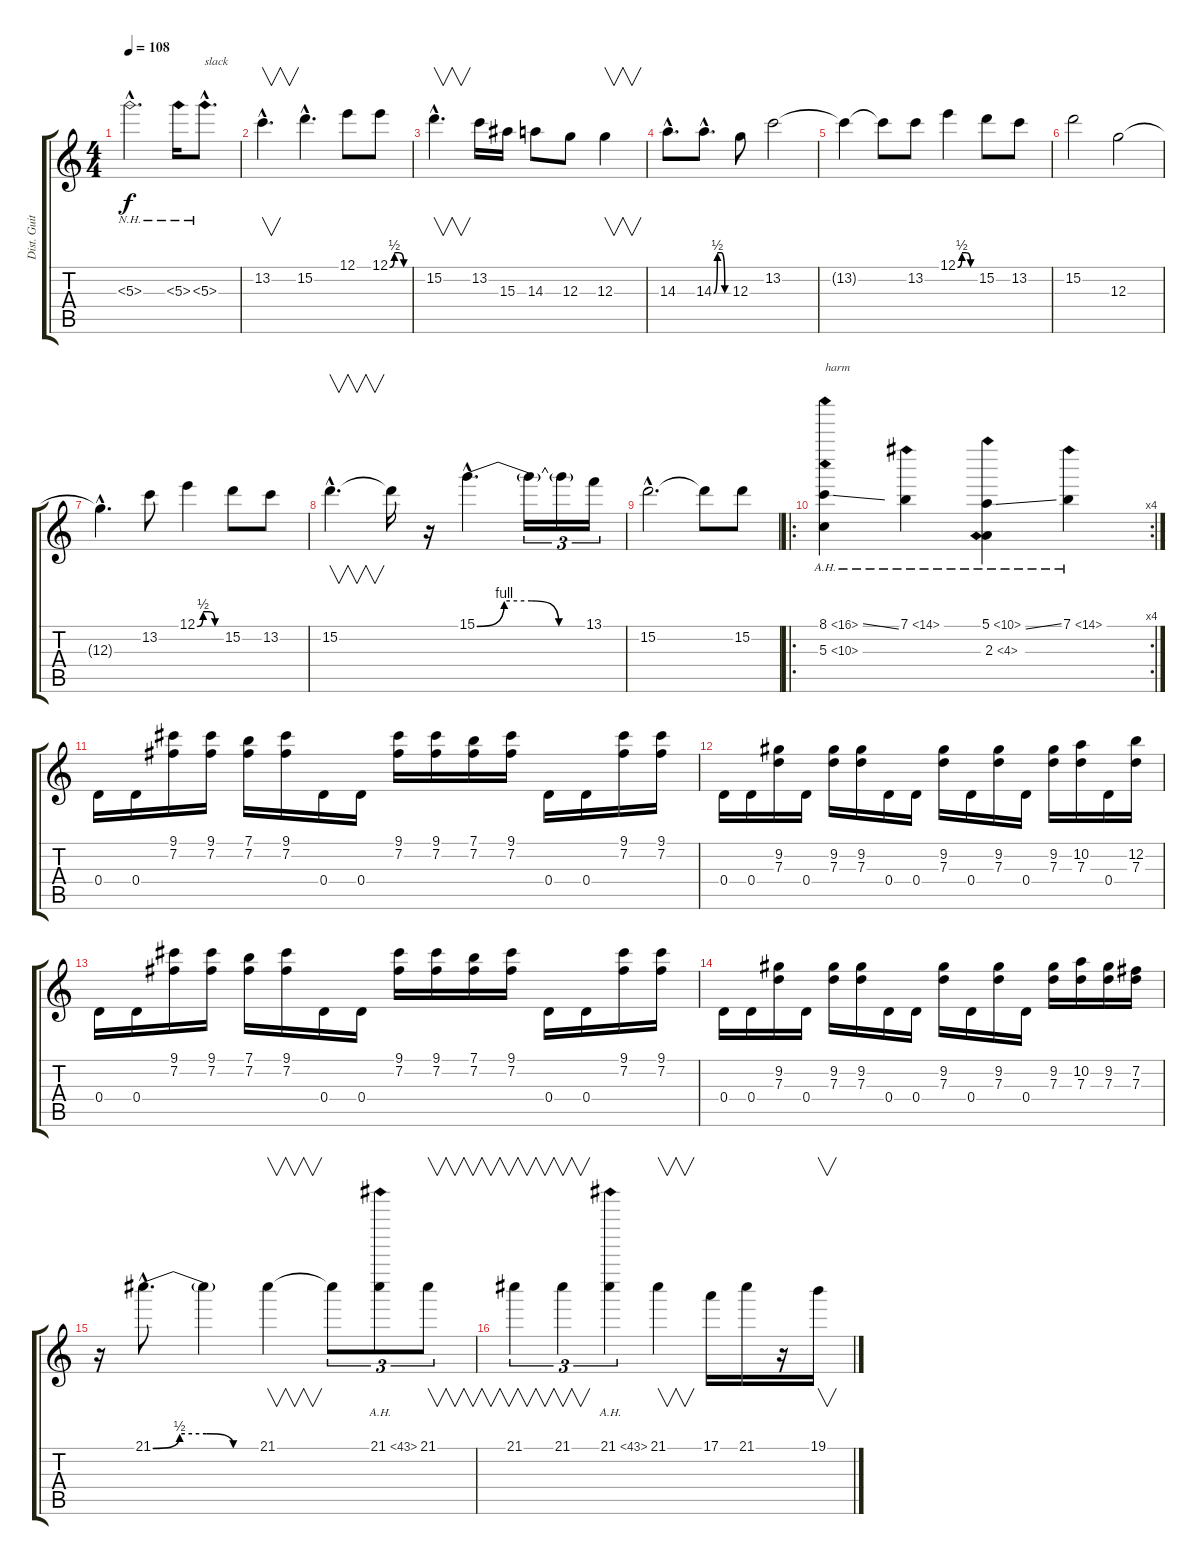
\track ("Dist. Guitar" "Dist. Guit") {instrument distortionguitar}
\staff {score tabs}
\tuning (E4 B3 G3 D3 A2 D2) {hide}
\ts (4 4)
\tempo 108
\clef g2
\ks c
5.3{nh hac}.2{d dy f} 5.3{nh}.16 5.3{nh hac}.8{d txt "slack"} |
13.2{hac}.4{v d} 15.2{hac}.4{d} 12.1.8 12.1{be (custom 0 0 15 2 30 2 45 0 60 0)}.8 |
15.2{hac}.4{v d} 13.2.16 15.3.16 14.3.8 12.3.8 12.3.4{v} |
14.3{hac}.8{d} 14.3{be (custom 0 0 15 2 30 2 45 0 60 0) hac}.8{d} 12.3.8 13.2.2 |
13.2{t}.4 13.2{t}.8 13.2.8 12.1{be (custom 0 0 15 2 30 2 45 0 60 0)}.4 15.2.8 13.2.8 |
15.2.2 12.3.2 |
12.3{hac t}.4{d} 13.2.8 12.1{be (custom 0 0 15 2 30 2 45 0 60 0)}.4 15.2.8 13.2.8 |
15.2{hac}.4{v d} 15.2{t}.16 r.16 15.1{be (custom 0 0 15 4 30 4 45 0 60 0) hac}.4{d} 15.1{t}.16{tu (3 2)} 15.1{t}.16{tu (3 2)} 13.1.16{tu (3 2)} |
15.2{hac}.2{d} 15.2{t}.8 15.2.8 |
\ro
\rc 4
(8.1{ah 8 ss} 5.3{ah 5}).4{txt "harm"} 7.1{ah 7}.4 (5.1{ah 5 ss} 2.3{ah 2}).4 7.1{ah 7}.4 |
0.4.16 0.4.16 (9.1 7.2).16 (9.1 7.2).16 (7.1 7.2).16 (9.1 7.2).16 0.4.16 0.4.16 (9.1 7.2).16 (9.1 7.2).16 (7.1 7.2).16 (9.1 7.2).16 0.4.16 0.4.16 (9.1 7.2).16 (9.1 7.2).16 |
0.4.16 0.4.16 (9.2 7.3).16 0.4.16 (9.2 7.3).16 (9.2 7.3).16 0.4.16 0.4.16 (9.2 7.3).16 0.4.16 (9.2 7.3).16 0.4.16 (9.2 7.3).16 (10.2 7.3).16 0.4.16 (12.2 7.3).16 |
0.4.16 0.4.16 (9.1 7.2).16 (9.1 7.2).16 (7.1 7.2).16 (9.1 7.2).16 0.4.16 0.4.16 (9.1 7.2).16 (9.1 7.2).16 (7.1 7.2).16 (9.1 7.2).16 0.4.16 0.4.16 (9.1 7.2).16 (9.1 7.2).16 |
0.4.16 0.4.16 (9.2 7.3).16 0.4.16 (9.2 7.3).16 (9.2 7.3).16 0.4.16 0.4.16 (9.2 7.3).16 0.4.16 (9.2 7.3).16 0.4.16 (9.2 7.3).16 (10.2 7.3).16 (9.2 7.3).16 (7.2 7.3).16 |
r.16 21.1{be (custom 0 0 15 2 30 2 45 0 60 0) hac}.8{d} 21.1{t}.4 21.1.4{v} 21.1{t}.8{tu (3 2)} 21.1{ah 22}.8{tu (3 2)} 21.1.8{v tu (3 2)} |
21.1.4{v tu (3 2)} 21.1.4{v tu (3 2)} 21.1{ah 22}.4{tu (3 2)} 21.1.4{v} 17.1.16 21.1.16 r.16 19.1.16{v}
